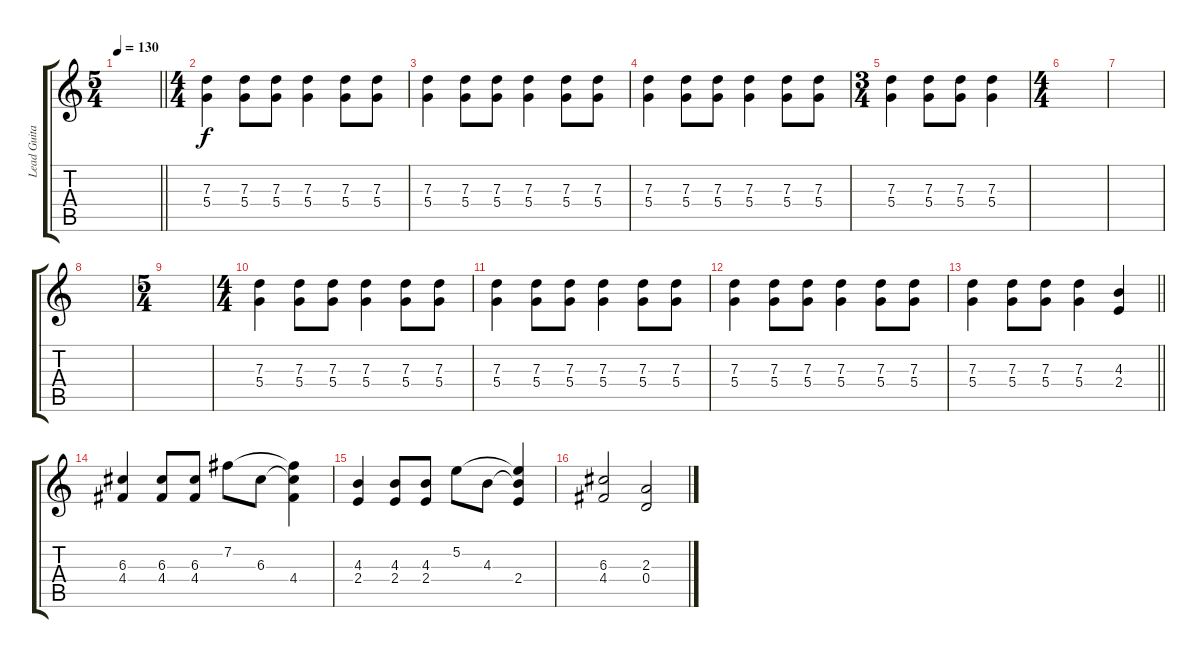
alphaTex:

\track ("Lead Guitar" "Lead Guita") {instrument overdrivenguitar}
\staff {score tabs}
\tuning (E4 B3 G3 D3 A2 D2) {hide}
\ts (5 4)
\tempo 130
\clef g2
\barLineRight lightlight
\ks c
|
\ts (4 4)
(7.3 5.4).4 (7.3 5.4).8 (7.3 5.4).8 (7.3 5.4).4 (7.3 5.4).8 (7.3 5.4).8 |
(7.3 5.4).4 (7.3 5.4).8 (7.3 5.4).8 (7.3 5.4).4 (7.3 5.4).8 (7.3 5.4).8 |
(7.3 5.4).4 (7.3 5.4).8 (7.3 5.4).8 (7.3 5.4).4 (7.3 5.4).8 (7.3 5.4).8 |
\ts (3 4)
(7.3 5.4).4 (7.3 5.4).8 (7.3 5.4).8 (7.3 5.4).4 |
\ts (4 4)
|
|
|
\ts (5 4)
|
\ts (4 4)
(7.3 5.4).4 (7.3 5.4).8 (7.3 5.4).8 (7.3 5.4).4 (7.3 5.4).8 (7.3 5.4).8 |
(7.3 5.4).4 (7.3 5.4).8 (7.3 5.4).8 (7.3 5.4).4 (7.3 5.4).8 (7.3 5.4).8 |
(7.3 5.4).4 (7.3 5.4).8 (7.3 5.4).8 (7.3 5.4).4 (7.3 5.4).8 (7.3 5.4).8 |
\barLineRight lightlight
(7.3 5.4).4 (7.3 5.4).8 (7.3 5.4).8 (7.3 5.4).4 (4.3 2.4).4 |
(6.3 4.4).4 (6.3 4.4).8 (6.3 4.4).8 7.2.8 6.3.8 (7.2{t} 6.3{t} 4.4).4 |
(4.3 2.4).4 (4.3 2.4).8 (4.3 2.4).8 5.2.8 4.3.8 (5.2{t} 4.3{t} 2.4).4 |
(6.3 4.4).2 (2.3 0.4).2
